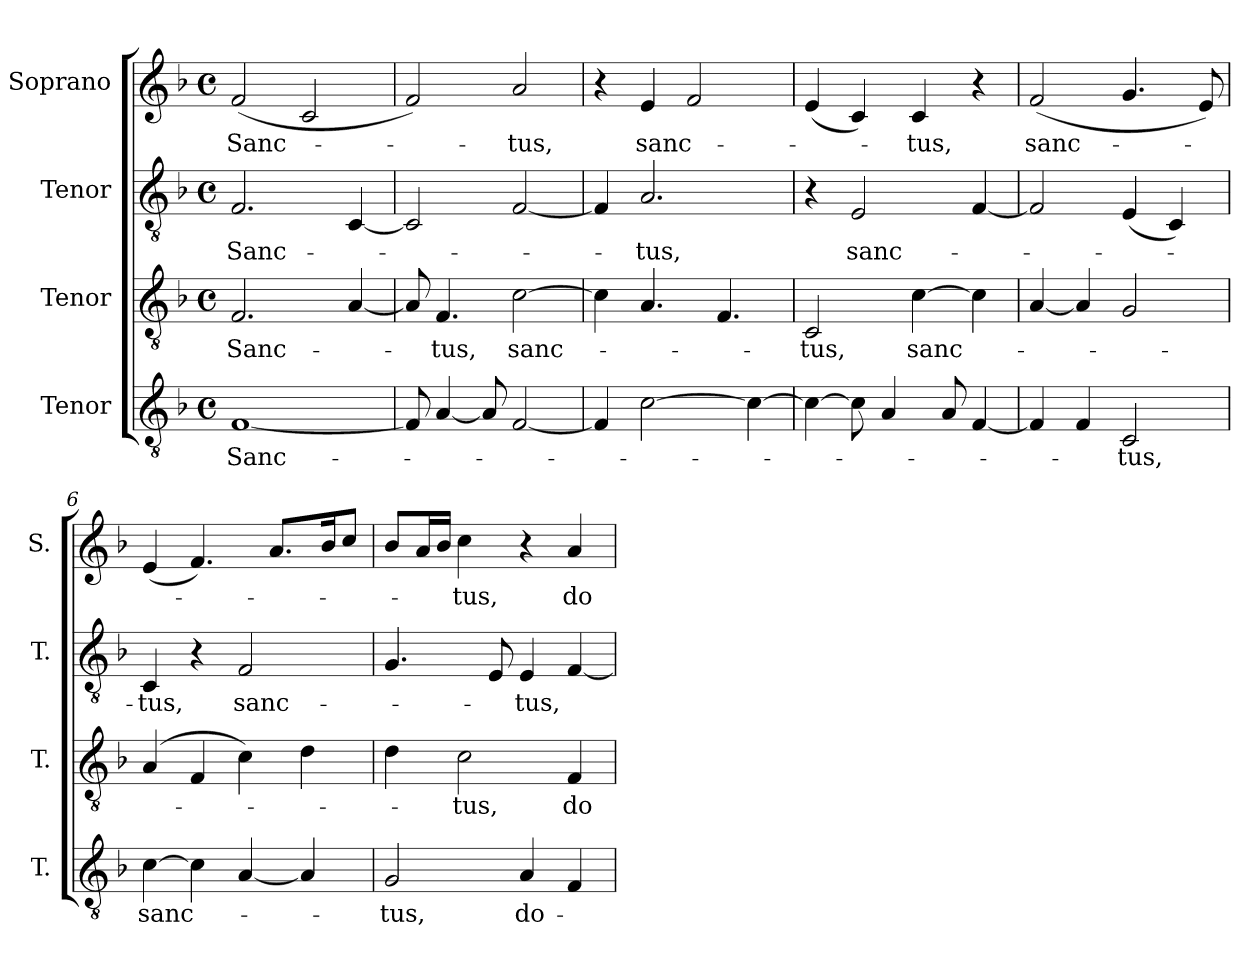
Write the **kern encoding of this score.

**kern	**text	**kern	**text	**kern	**text	**kern	**text
*part4	*part4	*part3	*part3	*part2	*part2	*part1	*part1
*staff4	*staff4	*staff3	*staff3	*staff2	*staff2	*staff1	*staff1
*I"Tenor	*	*I"Tenor	*	*I"Tenor	*	*I"Soprano	*
*I'T.	*	*I'T.	*	*I'T.	*	*I'S.	*
!!LO:PB:g=z
*clefGv2	*	*clefGv2	*	*clefGv2	*	*clefG2	*
*ITrd7c12	*	*ITrd7c12	*	*ITrd7c12	*	*	*
*k[b-]	*	*k[b-]	*	*k[b-]	*	*k[b-]	*
*F:	*	*F:	*	*F:	*	*F:	*
*M4/4	*	*M4/4	*	*M4/4	*	*M4/4	*
*met(c)	*	*met(c)	*	*met(c)	*	*met(c)	*
=1	=1	=1	=1	=1	=1	=1	=1
!	!LO:LY:b:color=#000000	!	!	!	!	!	!
!	!	!	!LO:LY:b:color=#000000	!	!	!	!
!	!	!	!	!	!LO:LY:b:color=#000000	!	!
!	!	!	!	!	!	!	!LO:LY:b:color=#000000
[1FFi	Sanc-	2.FFi/	Sanc-	2.FFi/	Sanc-	(2fi/	Sanc-
.	.	.	.	.	.	2ci/	.
.	.	[4AAi/	.	[4CCi/	.	.	.
=2	=2	=2	=2	=2	=2	=2	=2
8FFi/]	.	8AAi/]	.	2CCi/]	.	2fi/)	.
!	!	!	!LO:LY:b:color=#000000	!	!	!	!
[4AAi/	.	4.FFi/	-tus,	.	.	.	.
8AAi/]	.	.	.	.	.	.	.
!	!	!	!LO:LY:b:color=#000000	!	!	!	!
!	!	!	!	!	!	!	!LO:LY:b:color=#000000
[2FFi/	.	[2Ci\	sanc-	[2FFi/	.	2ai/	-tus,
=3	=3	=3	=3	=3	=3	=3	=3
4FFi/]	.	4Ci\]	.	4FFi/]	.	4r	.
!	!	!	!	!	!LO:LY:b:color=#000000	!	!
!	!	!	!	!	!	!	!LO:LY:b:color=#000000
[2Ci\	.	4.AAi/	.	2.AAi/	-tus,	4ei/	sanc-
.	.	.	.	.	.	2fi/	.
.	.	4.FFi/	.	.	.	.	.
4Ci\_	.	.	.	.	.	.	.
=4	=4	=4	=4	=4	=4	=4	=4
!	!	!	!LO:LY:b:color=#000000	!	!	!	!
4Ci\_	.	2CCi/	-tus,	4r	.	(4ei/	.
!	!	!	!	!	!LO:LY:b:color=#000000	!	!
8Ci\]	.	.	.	2EEi/	sanc-	4ci/)	.
4AAi/	.	.	.	.	.	.	.
!	!	!	!LO:LY:b:color=#000000	!	!	!	!
!	!	!	!	!	!	!	!LO:LY:b:color=#000000
.	.	[4Ci\	sanc-	.	.	4ci/	-tus,
8AAi/	.	.	.	.	.	.	.
[4FFi/	.	4Ci\]	.	[4FFi/	.	4r	.
=5	=5	=5	=5	=5	=5	=5	=5
!	!	!	!	!	!	!	!LO:LY:b:color=#000000
4FFi/]	.	[4AAi/	.	2FFi/]	.	(2fi/	sanc-
4FFi/	.	4AAi/]	.	.	.	.	.
!	!LO:LY:b:color=#000000	!	!	!	!	!	!
2CCi/	-tus,	2GGi/	.	(4EEi/	.	4.gi/	.
.	.	.	.	4CCi/)	.	.	.
.	.	.	.	.	.	8ei/)	.
!!LO:LB:g=z
=6	=6	=6	=6	=6	=6	=6	=6
!	!LO:LY:b:color=#000000	!	!	!	!	!	!
!	!	!	!	!	!LO:LY:b:color=#000000	!	!
[4Ci\	sanc-	(4AAi/	.	4CCi/	-tus,	(4ei/	.
4Ci\]	.	4FFi/	.	4r	.	4.fi/)	.
!	!	!	!	!	!LO:LY:b:color=#000000	!	!
[4AAi/	.	4Ci\)	.	2FFi/	sanc-	.	.
.	.	.	.	.	.	8.ai/L	.
4AAi/]	.	4Di\	.	.	.	.	.
.	.	.	.	.	.	16b-i/k	.
.	.	.	.	.	.	8cci/J	.
=7	=7	=7	=7	=7	=7	=7	=7
!	!LO:LY:b:color=#000000	!	!	!	!	!	!
2GGi/	-tus,	4Di\	.	4.GGi/	.	8b-i/L	.
.	.	.	.	.	.	16ai/L	.
.	.	.	.	.	.	16b-i/JJ	.
!	!	!	!LO:LY:b:color=#000000	!	!	!	!
!	!	!	!	!	!	!	!LO:LY:b:color=#000000
.	.	2Ci\	-tus,	.	.	4cci\	-tus,
.	.	.	.	8EEi/	.	.	.
!	!LO:LY:b:color=#000000	!	!	!	!	!	!
!	!	!	!	!	!LO:LY:b:color=#000000	!	!
4AAi/	do-	.	.	4EEi/	-tus,	4r	.
!	!	!	!LO:LY:b:color=#000000	!	!	!	!
!	!	!	!	!	!	!	!LO:LY:b:color=#000000
4FFi/	.	4FFi/	do-	[4FFi/	.	4ai/	do-
=	=	=	=	=	=	=	=
*-	*-	*-	*-	*-	*-	*-	*-
